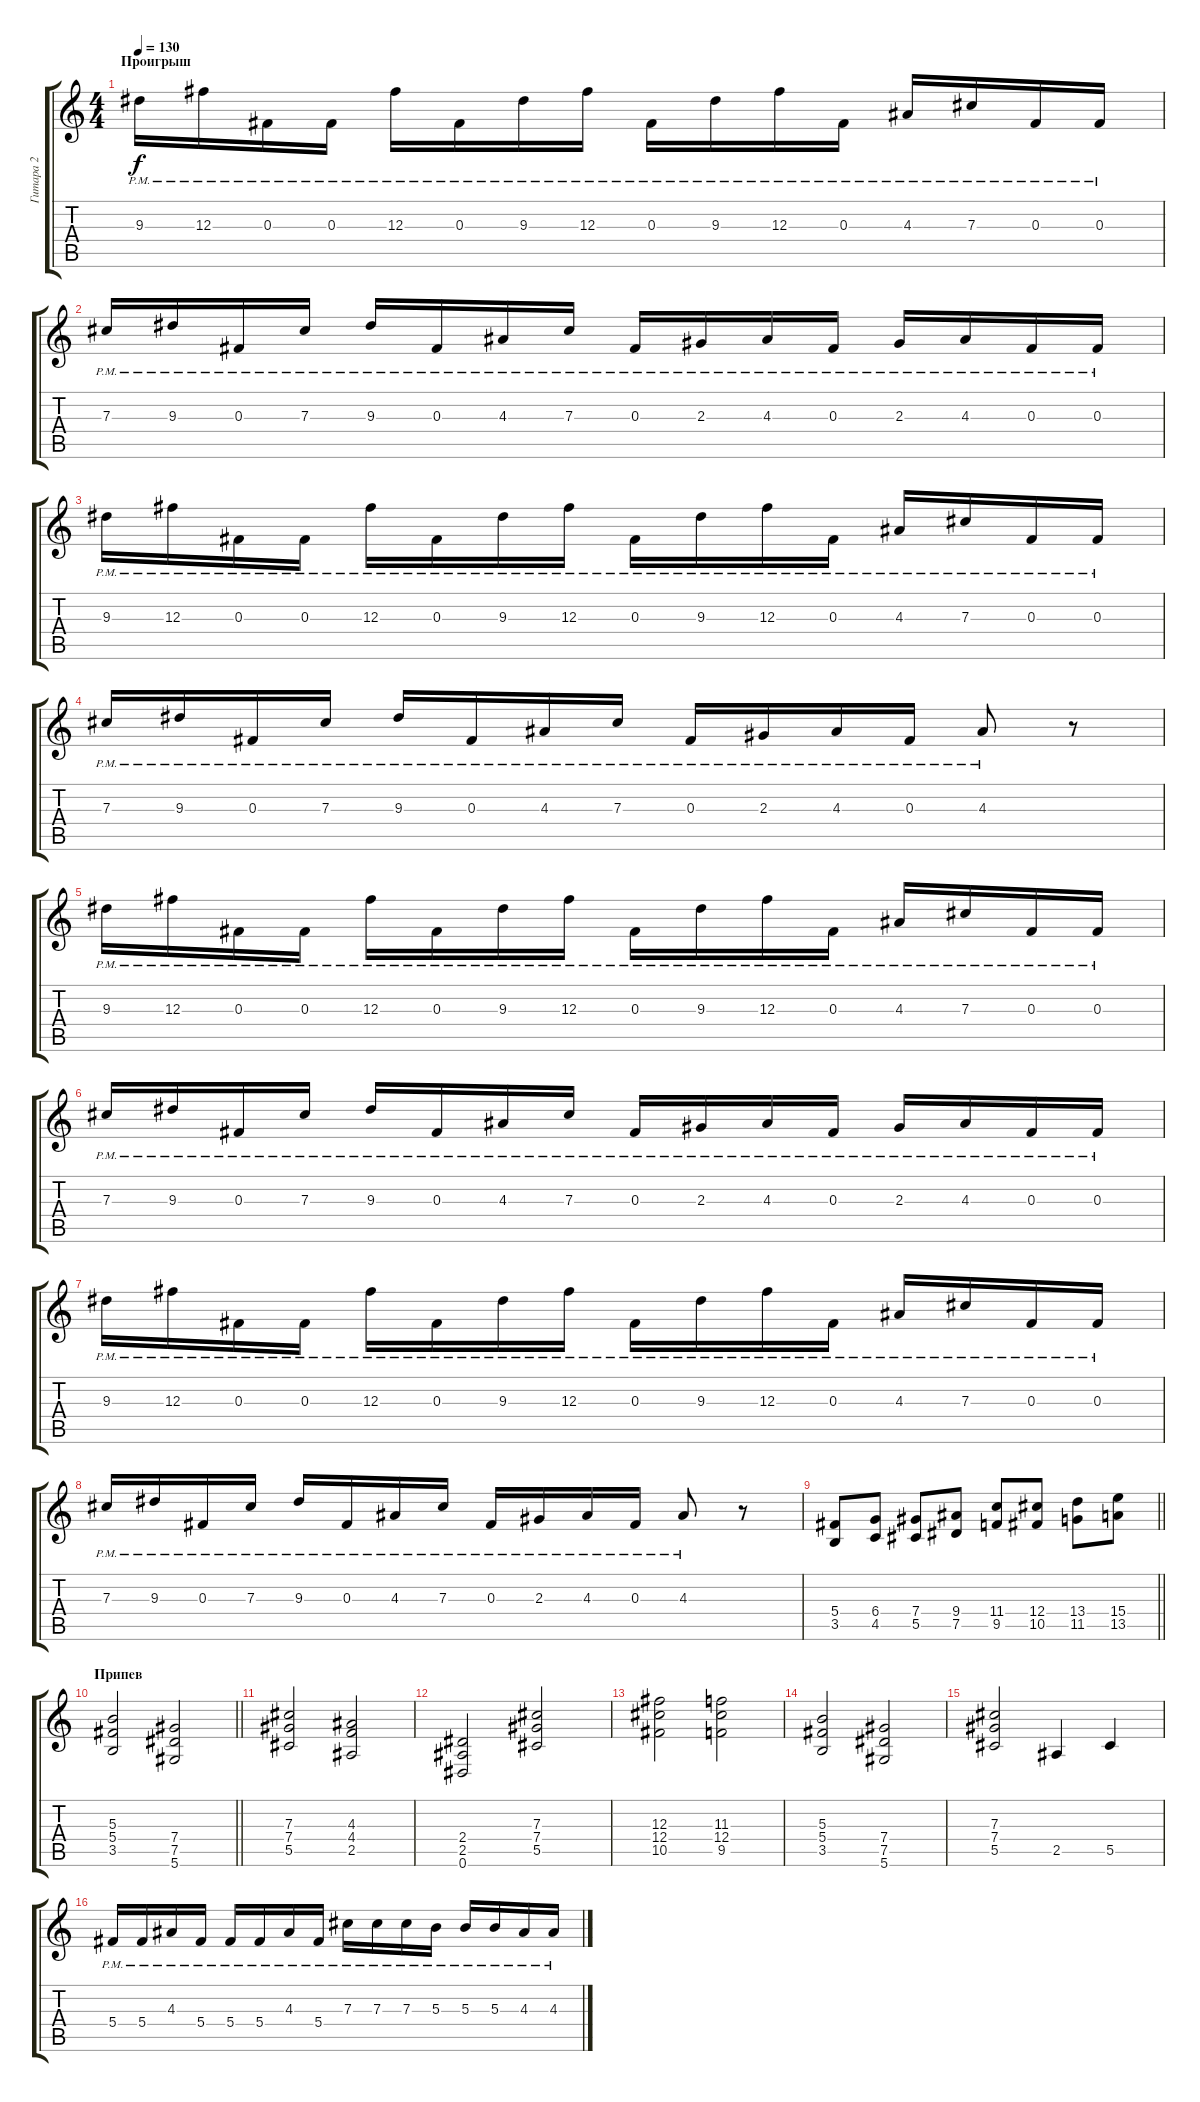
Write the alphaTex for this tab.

\track ("Гитара 2" "Гитара 2") {instrument distortionguitar}
\staff {score tabs}
\tuning (Eb4 Bb3 Gb3 Db3 Ab2 Eb2) {hide}
\ts (4 4)
\section ("" "Проигрыш")
\tempo 130
\clef g2
\ks c
9.3{pm}.16{dy f} 12.3{pm}.16 0.3{pm}.16 0.3{pm}.16 12.3{pm}.16 0.3{pm}.16 9.3{pm}.16 12.3{pm}.16 0.3{pm}.16 9.3{pm}.16 12.3{pm}.16 0.3{pm}.16 4.3{pm}.16 7.3{pm}.16 0.3{pm}.16 0.3{pm}.16 |
7.3{pm}.16 9.3{pm}.16 0.3{pm}.16 7.3{pm}.16 9.3{pm}.16 0.3{pm}.16 4.3{pm}.16 7.3{pm}.16 0.3{pm}.16 2.3{pm}.16 4.3{pm}.16 0.3{pm}.16 2.3{pm}.16 4.3{pm}.16 0.3{pm}.16 0.3{pm}.16 |
9.3{pm}.16 12.3{pm}.16 0.3{pm}.16 0.3{pm}.16 12.3{pm}.16 0.3{pm}.16 9.3{pm}.16 12.3{pm}.16 0.3{pm}.16 9.3{pm}.16 12.3{pm}.16 0.3{pm}.16 4.3{pm}.16 7.3{pm}.16 0.3{pm}.16 0.3{pm}.16 |
7.3{pm}.16 9.3{pm}.16 0.3{pm}.16 7.3{pm}.16 9.3{pm}.16 0.3{pm}.16 4.3{pm}.16 7.3{pm}.16 0.3{pm}.16 2.3{pm}.16 4.3{pm}.16 0.3{pm}.16 4.3{pm}.8 r.8 |
9.3{pm}.16 12.3{pm}.16 0.3{pm}.16 0.3{pm}.16 12.3{pm}.16 0.3{pm}.16 9.3{pm}.16 12.3{pm}.16 0.3{pm}.16 9.3{pm}.16 12.3{pm}.16 0.3{pm}.16 4.3{pm}.16 7.3{pm}.16 0.3{pm}.16 0.3{pm}.16 |
7.3{pm}.16 9.3{pm}.16 0.3{pm}.16 7.3{pm}.16 9.3{pm}.16 0.3{pm}.16 4.3{pm}.16 7.3{pm}.16 0.3{pm}.16 2.3{pm}.16 4.3{pm}.16 0.3{pm}.16 2.3{pm}.16 4.3{pm}.16 0.3{pm}.16 0.3{pm}.16 |
9.3{pm}.16 12.3{pm}.16 0.3{pm}.16 0.3{pm}.16 12.3{pm}.16 0.3{pm}.16 9.3{pm}.16 12.3{pm}.16 0.3{pm}.16 9.3{pm}.16 12.3{pm}.16 0.3{pm}.16 4.3{pm}.16 7.3{pm}.16 0.3{pm}.16 0.3{pm}.16 |
7.3{pm}.16 9.3{pm}.16 0.3{pm}.16 7.3{pm}.16 9.3{pm}.16 0.3{pm}.16 4.3{pm}.16 7.3{pm}.16 0.3{pm}.16 2.3{pm}.16 4.3{pm}.16 0.3{pm}.16 4.3{pm}.8 r.8 |
\barLineRight lightlight
(5.4 3.5).8 (6.4 4.5).8 (7.4 5.5).8 (9.4 7.5).8 (11.4 9.5).8 (12.4 10.5).8 (13.4 11.5).8 (15.4 13.5).8 |
\section ("" "Припев")
\barLineRight lightlight
(5.3 5.4 3.5).2 (7.4 7.5 5.6).2 |
\section ("" "")
(7.3 7.4 5.5).2 (4.3 4.4 2.5).2 |
(2.4 2.5 0.6).2 (7.3 7.4 5.5).2 |
(12.3 12.4 10.5).2 (11.3 12.4 9.5).2 |
(5.3 5.4 3.5).2 (7.4 7.5 5.6).2 |
(7.3 7.4 5.5).2 2.5.4 5.5.4 |
5.4{pm}.16 5.4{pm}.16 4.3{pm}.16 5.4{pm}.16 5.4{pm}.16 5.4{pm}.16 4.3{pm}.16 5.4{pm}.16 7.3{pm}.16 7.3{pm}.16 7.3{pm}.16 5.3{pm}.16 5.3{pm}.16 5.3{pm}.16 4.3{pm}.16 4.3{pm}.16
